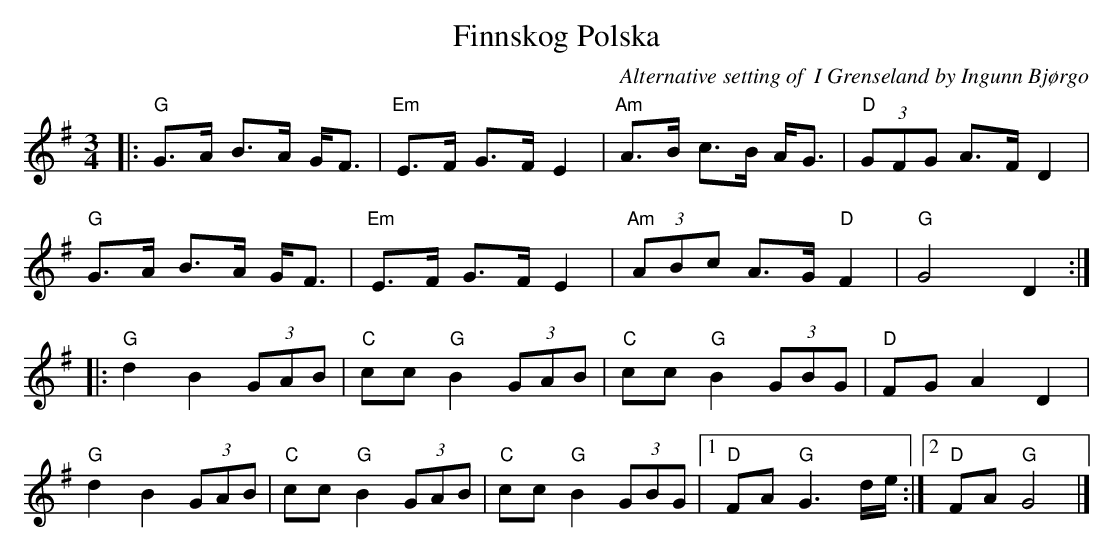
X:1
T:Finnskog Polska
C:Alternative setting of  I Grenseland by Ingunn Bjørgo
L:1/4
M:3/4
K:G
V:1
|: "G" G/>A/ B/>A/ G/<F/ | "Em" E/>F/ G/>F/ E | "Am" A/>B/ c/>B/ A/<G/ | "D" (3G/F/G/ A/>F/ D |
"G" G/>A/ B/>A/ G/<F/ | "Em" E/>F/ G/>F/ E | "Am" (3A/B/c/ A/>G/ "D" F | "G" G2 D :|
|:"G" d B (3G/A/B/ | "C" c/c/ "G" B (3G/A/B/ | "C" c/c/ "G" B (3G/B/G/ | "D" F/G/ A D |
"G" d B (3G/A/B/ | "C" c/c/ "G" B (3G/A/B/ | "C" c/c/ "G" B (3G/B/G/ |1 "D" F/A/ "G" G3/2 d/4e/4 :|2  "D" F/A/ "G" G2 |]
